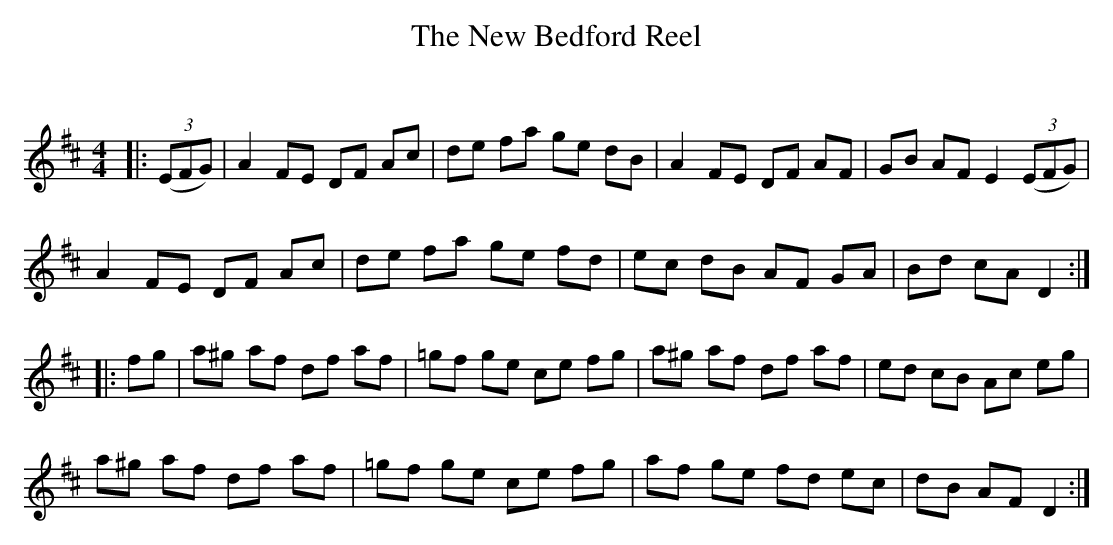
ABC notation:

X:1
T: The New Bedford Reel
C:
Q: 232
K:D
M:4/4
L:1/8
|:((3EFG) |A2 FE DF Ac|de fa ge dB|A2 FE DF AF|GB AF E2 ((3EFG) |
A2 FE DF Ac|de fa ge fd|ec dB AF GA|Bd cA D2:|
|:fg|a^g af df af|=gf ge ce fg|a^g af df af|ed cB Ac eg|
a^g af df af|=gf ge ce fg|af ge fd ec|dB AF D2:|
